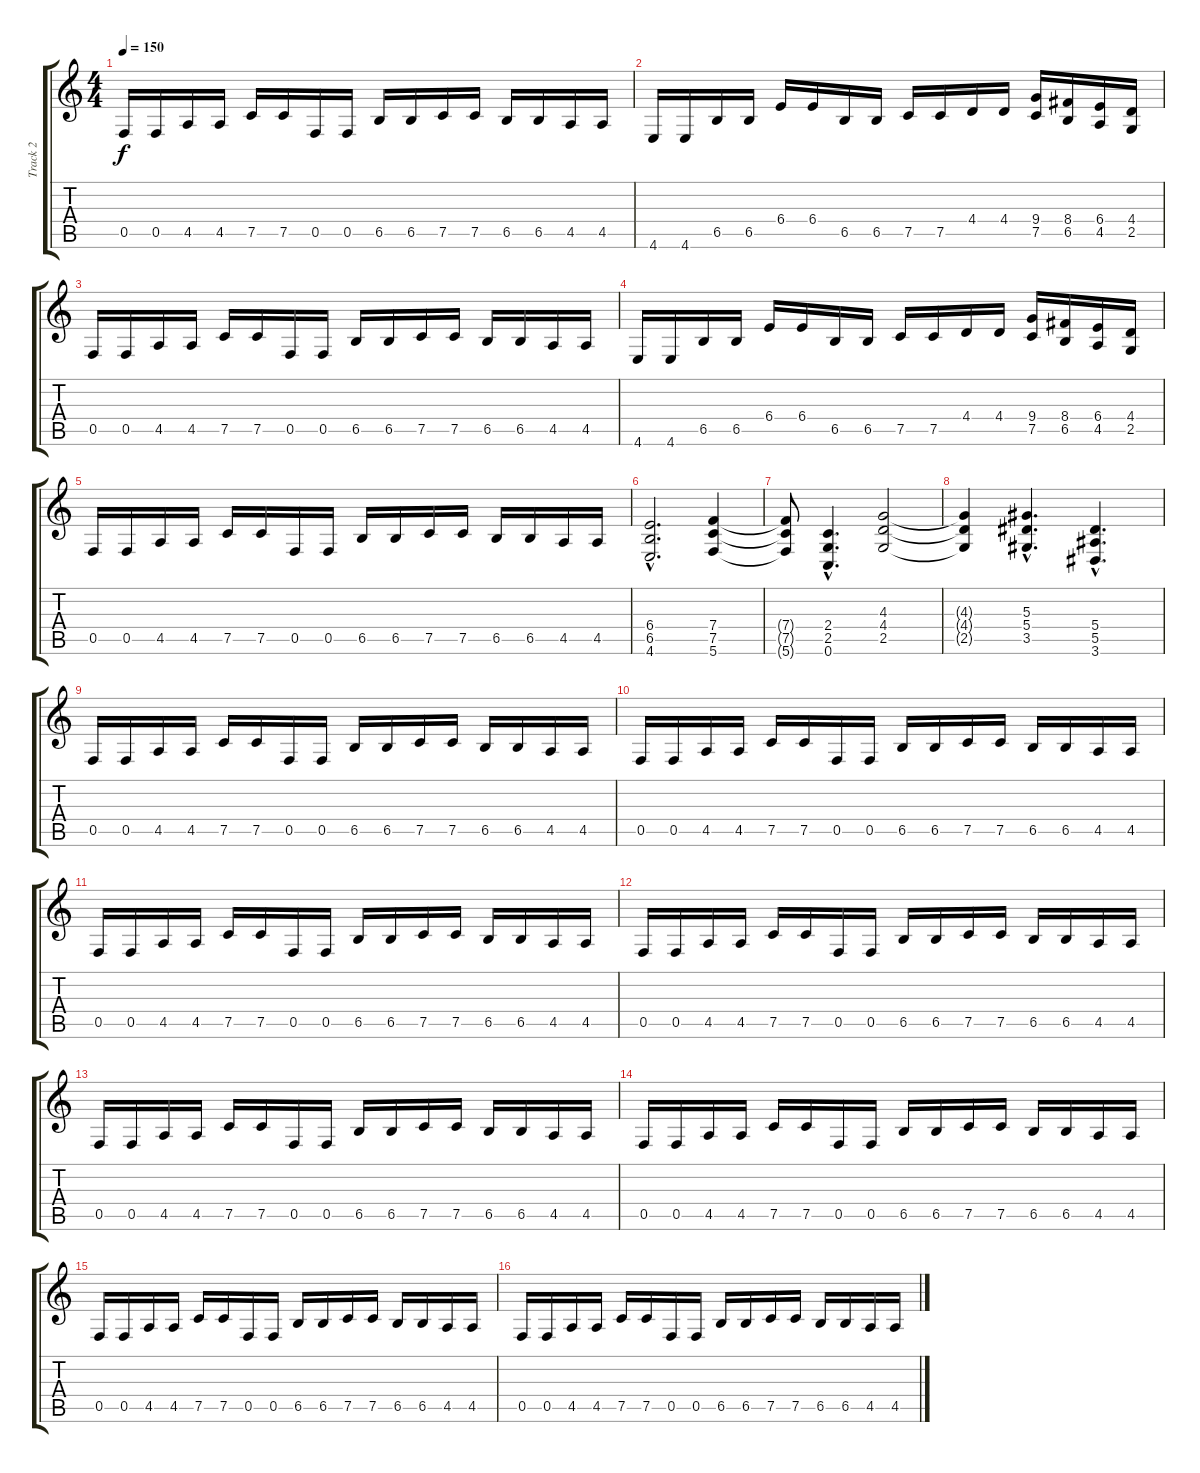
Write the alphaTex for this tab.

\track ("Track 2" "Track 2") {instrument distortionguitar}
\staff {score tabs}
\tuning (C4 G3 Eb3 Bb2 F2 C2) {hide}
\ts (4 4)
\tempo 150
\clef g2
\ks c
0.5.16{dy f} 0.5.16 4.5.16 4.5.16 7.5.16 7.5.16 0.5.16 0.5.16 6.5.16 6.5.16 7.5.16 7.5.16 6.5.16 6.5.16 4.5.16 4.5.16 |
4.6.16 4.6.16 6.5.16 6.5.16 6.4.16 6.4.16 6.5.16 6.5.16 7.5.16 7.5.16 4.4.16 4.4.16 (9.4 7.5).16 (8.4 6.5).16 (6.4 4.5).16 (4.4 2.5).16 |
0.5.16 0.5.16 4.5.16 4.5.16 7.5.16 7.5.16 0.5.16 0.5.16 6.5.16 6.5.16 7.5.16 7.5.16 6.5.16 6.5.16 4.5.16 4.5.16 |
4.6.16 4.6.16 6.5.16 6.5.16 6.4.16 6.4.16 6.5.16 6.5.16 7.5.16 7.5.16 4.4.16 4.4.16 (9.4 7.5).16 (8.4 6.5).16 (6.4 4.5).16 (4.4 2.5).16 |
0.5.16 0.5.16 4.5.16 4.5.16 7.5.16 7.5.16 0.5.16 0.5.16 6.5.16 6.5.16 7.5.16 7.5.16 6.5.16 6.5.16 4.5.16 4.5.16 |
(6.4{hac} 6.5{hac} 4.6{hac}).2{d} (7.4 7.5 5.6).4 |
(7.4{t} 7.5{t} 5.6{t}).8 (2.4{hac} 2.5{hac} 0.6{hac}).4{d} (4.3 4.4 2.5).2 |
(4.3{t} 4.4{t} 2.5{t}).4 (5.3{hac} 5.4{hac} 3.5{hac}).4{d} (5.4{hac} 5.5{hac} 3.6{hac}).4{d} |
0.5.16 0.5.16 4.5.16 4.5.16 7.5.16 7.5.16 0.5.16 0.5.16 6.5.16 6.5.16 7.5.16 7.5.16 6.5.16 6.5.16 4.5.16 4.5.16 |
0.5.16 0.5.16 4.5.16 4.5.16 7.5.16 7.5.16 0.5.16 0.5.16 6.5.16 6.5.16 7.5.16 7.5.16 6.5.16 6.5.16 4.5.16 4.5.16 |
0.5.16 0.5.16 4.5.16 4.5.16 7.5.16 7.5.16 0.5.16 0.5.16 6.5.16 6.5.16 7.5.16 7.5.16 6.5.16 6.5.16 4.5.16 4.5.16 |
0.5.16 0.5.16 4.5.16 4.5.16 7.5.16 7.5.16 0.5.16 0.5.16 6.5.16 6.5.16 7.5.16 7.5.16 6.5.16 6.5.16 4.5.16 4.5.16 |
0.5.16 0.5.16 4.5.16 4.5.16 7.5.16 7.5.16 0.5.16 0.5.16 6.5.16 6.5.16 7.5.16 7.5.16 6.5.16 6.5.16 4.5.16 4.5.16 |
0.5.16 0.5.16 4.5.16 4.5.16 7.5.16 7.5.16 0.5.16 0.5.16 6.5.16 6.5.16 7.5.16 7.5.16 6.5.16 6.5.16 4.5.16 4.5.16 |
0.5.16 0.5.16 4.5.16 4.5.16 7.5.16 7.5.16 0.5.16 0.5.16 6.5.16 6.5.16 7.5.16 7.5.16 6.5.16 6.5.16 4.5.16 4.5.16 |
0.5.16 0.5.16 4.5.16 4.5.16 7.5.16 7.5.16 0.5.16 0.5.16 6.5.16 6.5.16 7.5.16 7.5.16 6.5.16 6.5.16 4.5.16 4.5.16
